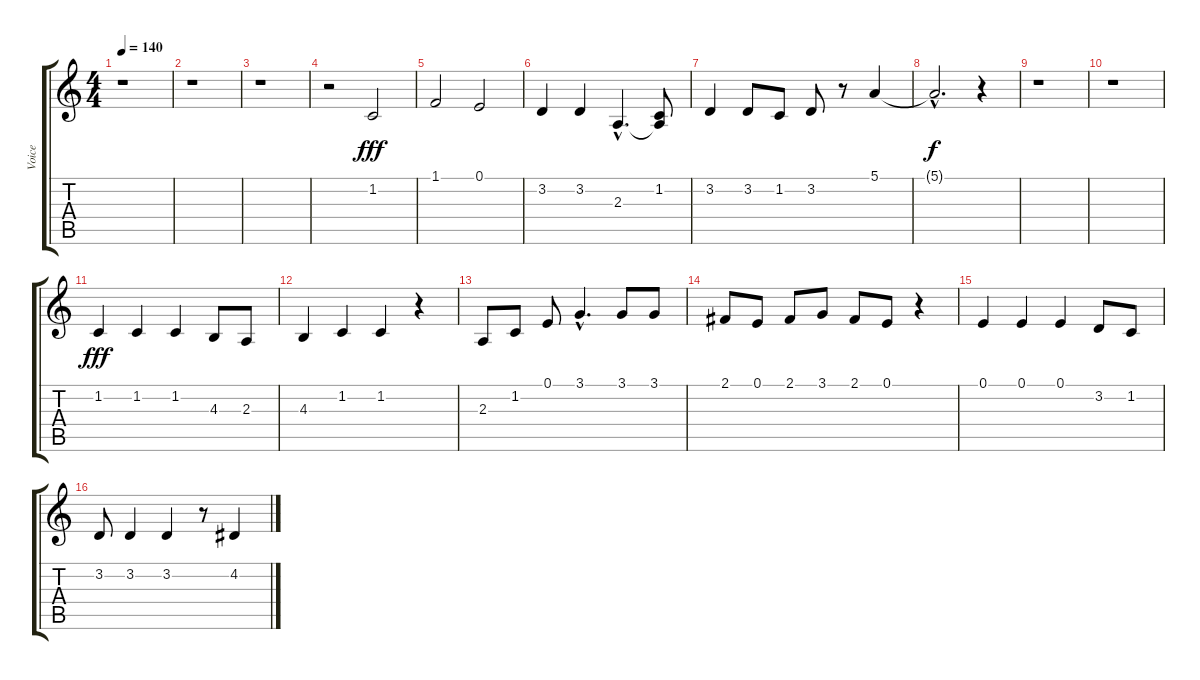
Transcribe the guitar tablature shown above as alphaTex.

\track ("Voice" "Voice") {instrument lead6voice}
\staff {score tabs}
\tuning (E4 B3 G3 D3 A2 E2) {hide}
\ts (4 4)
\tempo 140
\clef g2
\ks c
r.1{dy f} |
r.1 |
r.1 |
r.2 1.2.2{dy fff} |
1.1.2 0.1.2 |
3.2.4 3.2.4 2.3{hac}.4{d} (1.2 2.3{t}).8 |
3.2.4 3.2.8 1.2.8 3.2.8 r.8 5.1.4 |
5.1{hac t}.2{d dy f} r.4 |
r.1 |
r.1 |
1.2.4{dy fff} 1.2.4 1.2.4 4.3.8 2.3.8 |
4.3.4 1.2.4 1.2.4 r.4 |
2.3.8 1.2.8 0.1.8 3.1{hac}.4{d} 3.1.8 3.1.8 |
2.1.8 0.1.8 2.1.8 3.1.8 2.1.8 0.1.8 r.4 |
0.1.4 0.1.4 0.1.4 3.2.8 1.2.8 |
3.2.8 3.2.4 3.2.4 r.8 4.2.4
